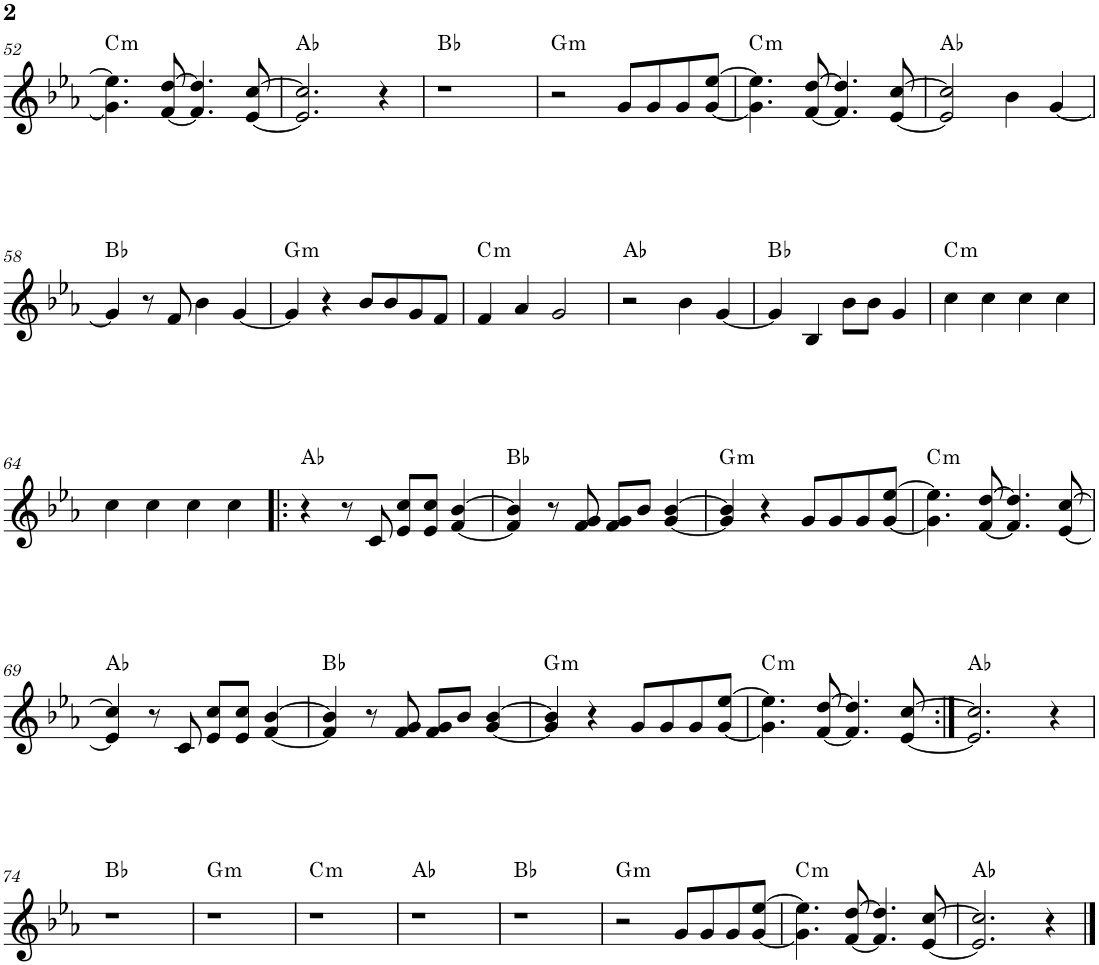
**kern	**harte
*part1	*part1
*staff1	*
*I"P1	*
!!LO:PB:g=z
*clefG2	*
*k[b-e-a-]	*
*E-:	*
*M4/4	*
=52	=52
!	!LO:H:kt=m
4.g\] 4.ee-\]	C:min
[<8f/ [>8dd/	.
4.f/] 4.dd/]	.
[<8e-/ [>8cc/	.
=53	=53
2.e-/] 2.cc/]	Ab:maj
4r	.
=54	=54
1r	Bb:maj
=55	=55
!	!LO:H:kt=m
2r	G:min
8g/L	.
8g/	.
8g/	.
[<8g/ [>8ee-/J	.
=56	=56
!	!LO:H:kt=m
4.g\] 4.ee-\]	C:min
[<8f/ [>8dd/	.
4.f/] 4.dd/]	.
[<8e-/ [>8cc/	.
=57	=57
2e-/] 2cc/]	Ab:maj
4b-\	.
[<4g/	.
!!LO:LB:g=z
=58	=58
4g/]	Bb:maj
8r	.
8f/	.
4b-\	.
[<4g/	.
=59	=59
!	!LO:H:kt=m
4g/]	G:min
4r	.
8b-/L	.
8b-/	.
8g/	.
8f/J	.
=60	=60
!	!LO:H:kt=m
4f/	C:min
4a-/	.
2g/	.
=61	=61
2r	Ab:maj
4b-\	.
[<4g/	.
=62	=62
4g/]	Bb:maj
4B-/	.
8b-\L	.
8b-\J	.
4g/	.
=63	=63
!	!LO:H:kt=m
4cc\	C:min
4cc\	.
4cc\	.
4cc\	.
!!LO:LB:g=z
=64	=64
4cc\	.
4cc\	.
4cc\	.
4cc\	.
=65!|:	=65!|:
4r	Ab:maj
8r	.
8c/	.
8e-/ 8cc/L	.
8e-/ 8cc/J	.
[<4f/ [>4b-/	.
=66	=66
4f/] 4b-/]	Bb:maj
8r	.
8f/ 8g/	.
8f/ 8g/L	.
8b-/J	.
[<4g/ [>4b-/	.
=67	=67
!	!LO:H:kt=m
4g/] 4b-/]	G:min
4r	.
8g/L	.
8g/	.
8g/	.
[<8g/ [>8ee-/J	.
=68	=68
!	!LO:H:kt=m
4.g\] 4.ee-\]	C:min
[<8f/ [>8dd/	.
4.f/] 4.dd/]	.
[<8e-/ [>8cc/	.
!!LO:LB:g=z
=69	=69
4e-/] 4cc/]	Ab:maj
8r	.
8c/	.
8e-/ 8cc/L	.
8e-/ 8cc/J	.
[<4f/ [>4b-/	.
=70	=70
4f/] 4b-/]	Bb:maj
8r	.
8f/ 8g/	.
8f/ 8g/L	.
8b-/J	.
[<4g/ [>4b-/	.
=71	=71
!	!LO:H:kt=m
4g/] 4b-/]	G:min
4r	.
8g/L	.
8g/	.
8g/	.
[<8g/ [>8ee-/J	.
=72	=72
!	!LO:H:kt=m
4.g\] 4.ee-\]	C:min
[<8f/ [>8dd/	.
4.f/] 4.dd/]	.
[<8e-/ [>8cc/	.
=73:|!	=73:|!
2.e-/] 2.cc/]	Ab:maj
4r	.
!!LO:LB:g=z
=74	=74
1r	Bb:maj
=75	=75
!	!LO:H:kt=m
1r	G:min
=76	=76
!	!LO:H:kt=m
1r	C:min
=77	=77
1r	Ab:maj
=78	=78
1r	Bb:maj
=79	=79
!	!LO:H:kt=m
2r	G:min
8g/L	.
8g/	.
8g/	.
[<8g/ [>8ee-/J	.
=80	=80
!	!LO:H:kt=m
4.g\] 4.ee-\]	C:min
[<8f/ [>8dd/	.
4.f/] 4.dd/]	.
[<8e-/ [>8cc/	.
=81	=81
2.e-/] 2.cc/]	Ab:maj
4r	.
==	==
*-	*-
